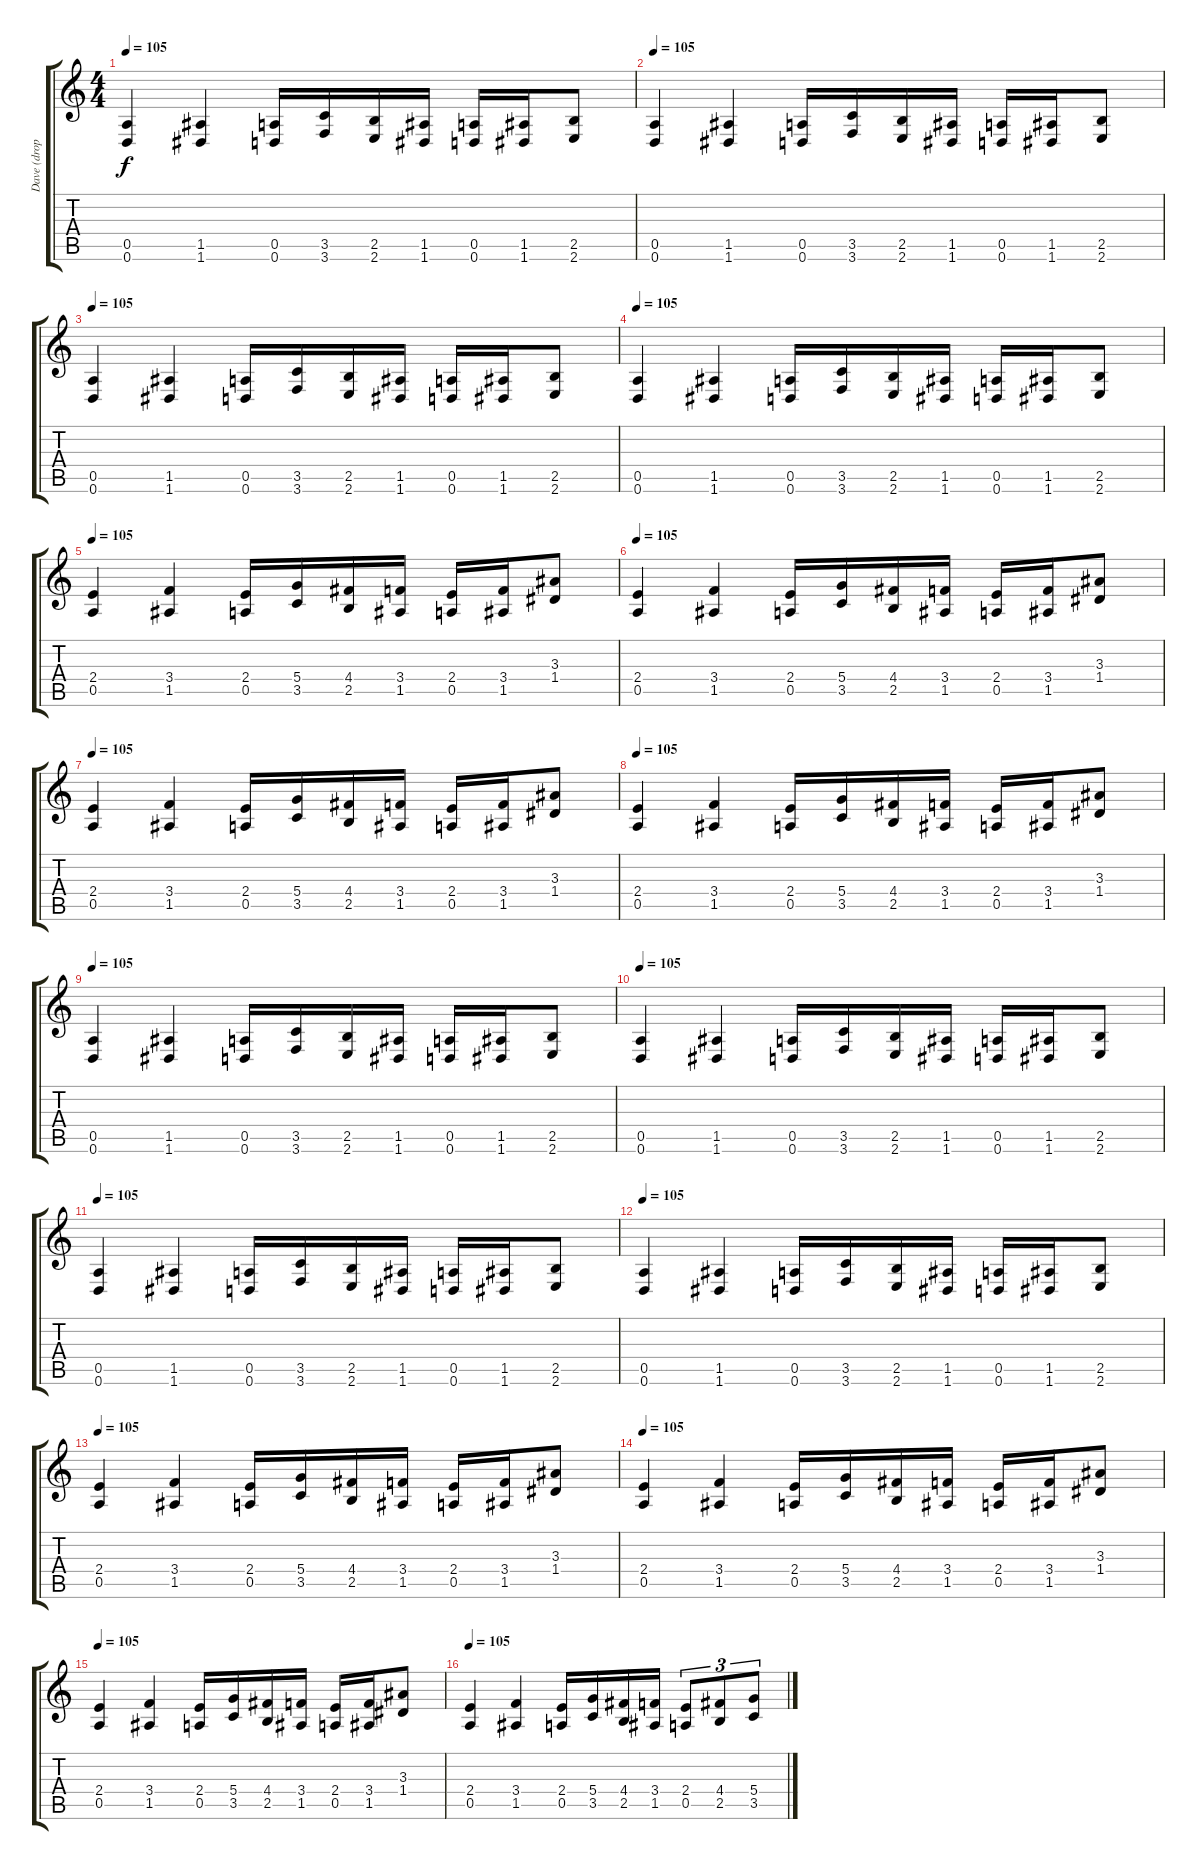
\track ("Dave (dropped d)" "Dave (drop") {instrument distortionguitar}
\staff {score tabs}
\tuning (E4 B3 G3 D3 A2 D2) {hide}
\ts (4 4)
\tempo 105
\clef g2
\ks c
(0.5 0.6).4{dy f} (1.5 1.6).4 (0.5 0.6).16 (3.5 3.6).16 (2.5 2.6).16 (1.5 1.6).16 (0.5 0.6).16 (1.5 1.6).16 (2.5 2.6).8 |
\tempo 105
(0.5 0.6).4 (1.5 1.6).4 (0.5 0.6).16 (3.5 3.6).16 (2.5 2.6).16 (1.5 1.6).16 (0.5 0.6).16 (1.5 1.6).16 (2.5 2.6).8 |
\tempo 105
(0.5 0.6).4 (1.5 1.6).4 (0.5 0.6).16 (3.5 3.6).16 (2.5 2.6).16 (1.5 1.6).16 (0.5 0.6).16 (1.5 1.6).16 (2.5 2.6).8 |
\tempo 105
(0.5 0.6).4 (1.5 1.6).4 (0.5 0.6).16 (3.5 3.6).16 (2.5 2.6).16 (1.5 1.6).16 (0.5 0.6).16 (1.5 1.6).16 (2.5 2.6).8 |
\tempo 105
(2.4 0.5).4 (3.4 1.5).4 (2.4 0.5).16 (5.4 3.5).16 (4.4 2.5).16 (3.4 1.5).16 (2.4 0.5).16 (3.4 1.5).16 (3.3 1.4).8 |
\tempo 105
(2.4 0.5).4 (3.4 1.5).4 (2.4 0.5).16 (5.4 3.5).16 (4.4 2.5).16 (3.4 1.5).16 (2.4 0.5).16 (3.4 1.5).16 (3.3 1.4).8 |
\tempo 105
(2.4 0.5).4 (3.4 1.5).4 (2.4 0.5).16 (5.4 3.5).16 (4.4 2.5).16 (3.4 1.5).16 (2.4 0.5).16 (3.4 1.5).16 (3.3 1.4).8 |
\tempo 105
(2.4 0.5).4 (3.4 1.5).4 (2.4 0.5).16 (5.4 3.5).16 (4.4 2.5).16 (3.4 1.5).16 (2.4 0.5).16 (3.4 1.5).16 (3.3 1.4).8 |
\tempo 105
(0.5 0.6).4 (1.5 1.6).4 (0.5 0.6).16 (3.5 3.6).16 (2.5 2.6).16 (1.5 1.6).16 (0.5 0.6).16 (1.5 1.6).16 (2.5 2.6).8 |
\tempo 105
(0.5 0.6).4 (1.5 1.6).4 (0.5 0.6).16 (3.5 3.6).16 (2.5 2.6).16 (1.5 1.6).16 (0.5 0.6).16 (1.5 1.6).16 (2.5 2.6).8 |
\tempo 105
(0.5 0.6).4 (1.5 1.6).4 (0.5 0.6).16 (3.5 3.6).16 (2.5 2.6).16 (1.5 1.6).16 (0.5 0.6).16 (1.5 1.6).16 (2.5 2.6).8 |
\tempo 105
(0.5 0.6).4 (1.5 1.6).4 (0.5 0.6).16 (3.5 3.6).16 (2.5 2.6).16 (1.5 1.6).16 (0.5 0.6).16 (1.5 1.6).16 (2.5 2.6).8 |
\tempo 105
(2.4 0.5).4 (3.4 1.5).4 (2.4 0.5).16 (5.4 3.5).16 (4.4 2.5).16 (3.4 1.5).16 (2.4 0.5).16 (3.4 1.5).16 (3.3 1.4).8 |
\tempo 105
(2.4 0.5).4 (3.4 1.5).4 (2.4 0.5).16 (5.4 3.5).16 (4.4 2.5).16 (3.4 1.5).16 (2.4 0.5).16 (3.4 1.5).16 (3.3 1.4).8 |
\tempo 105
(2.4 0.5).4 (3.4 1.5).4 (2.4 0.5).16 (5.4 3.5).16 (4.4 2.5).16 (3.4 1.5).16 (2.4 0.5).16 (3.4 1.5).16 (3.3 1.4).8 |
\tempo 105
(2.4 0.5).4 (3.4 1.5).4 (2.4 0.5).16 (5.4 3.5).16 (4.4 2.5).16 (3.4 1.5).16 (2.4 0.5).8{tu (3 2)} (4.4 2.5).8{tu (3 2)} (5.4 3.5).8{tu (3 2)}
